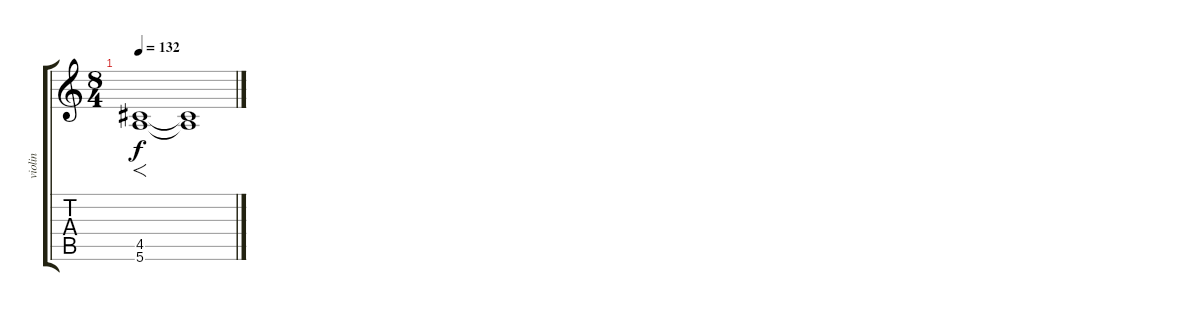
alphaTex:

\track ("violin" "violin") {instrument contrabass}
\staff {score tabs}
\tuning (E4 B3 G3 D3 A2 E2) {hide}
\ts (8 4)
\tempo 132
\clef g2
\ks c
(4.5 5.6).1{f dy f} (4.5{t} 5.6{t}).1
